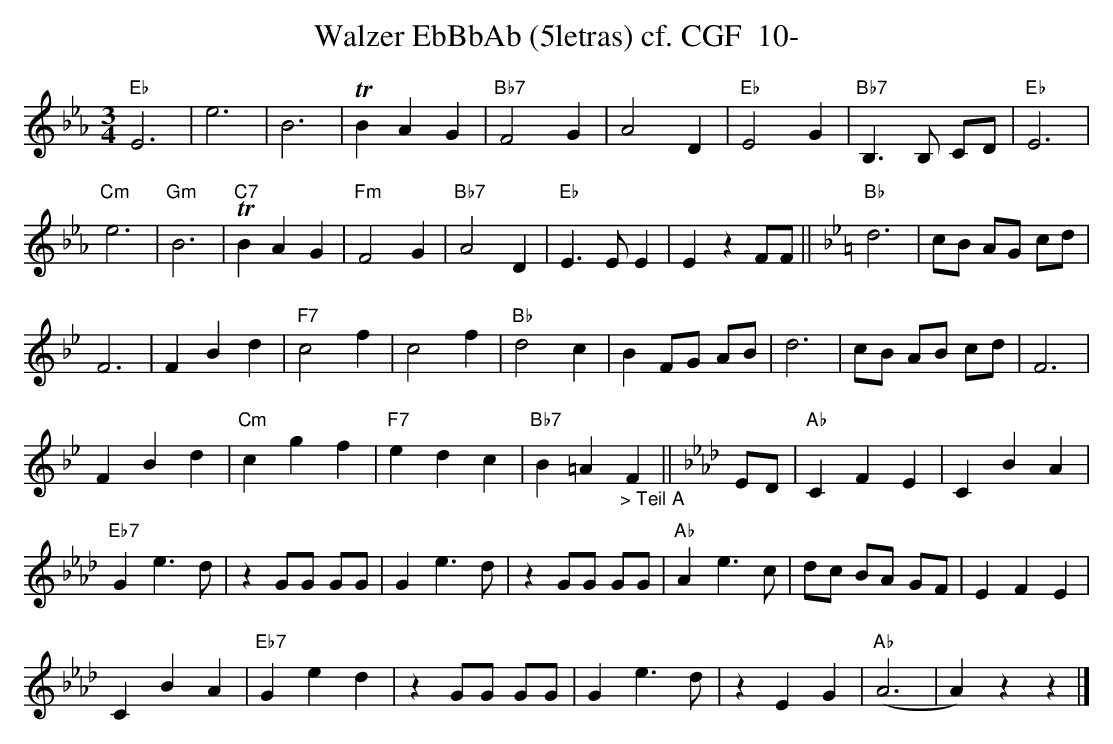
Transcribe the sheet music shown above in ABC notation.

X:1
T:Walzer EbBbAb (5letras) cf. CGF  10-
M:3/4
L:1/4
K:Ebmaj%%MIDI gchordon
"Eb"E3 | e3 | B3 | TBAG | "Bb7"F2G | A2D | "Eb"E2G | "Bb7"B,>B, C/2D/2 | "Eb"E3 |
"Cm"e3 | "Gm"B3 | "C7"TBAG | "Fm"F2G | "Bb7"A2D | "Eb"E>EE | EzF/2F/2 || [K:Bbmaj] "Bb"d3 | c/2B/2 A/2G/2 c/2d/2 |
F3 | FBd | "F7"c2f | c2f | "Bb"d2c | BF/2G/2 A/2B/2 | d3 | c/2B/2 A/2B/2 c/2d/2 | F3 |
FBd | "Cm"cgf | "F7"edc | "Bb7"B=A"_> Teil A"F || [K:Abmaj] E/2D/2 | "Ab"CFE | CBA |
"Eb7"Ge>d | zG/2G/2 G/2G/2 | Ge>d | zG/2G/2 G/2G/2 | "Ab"Ae>c | d/2c/2 B/2A/2 G/2F/2 | EFE |
CBA | "Eb7"Ged | zG/2G/2 G/2G/2 | Ge>d | zEG | "Ab"(A3 | A)zz |]
